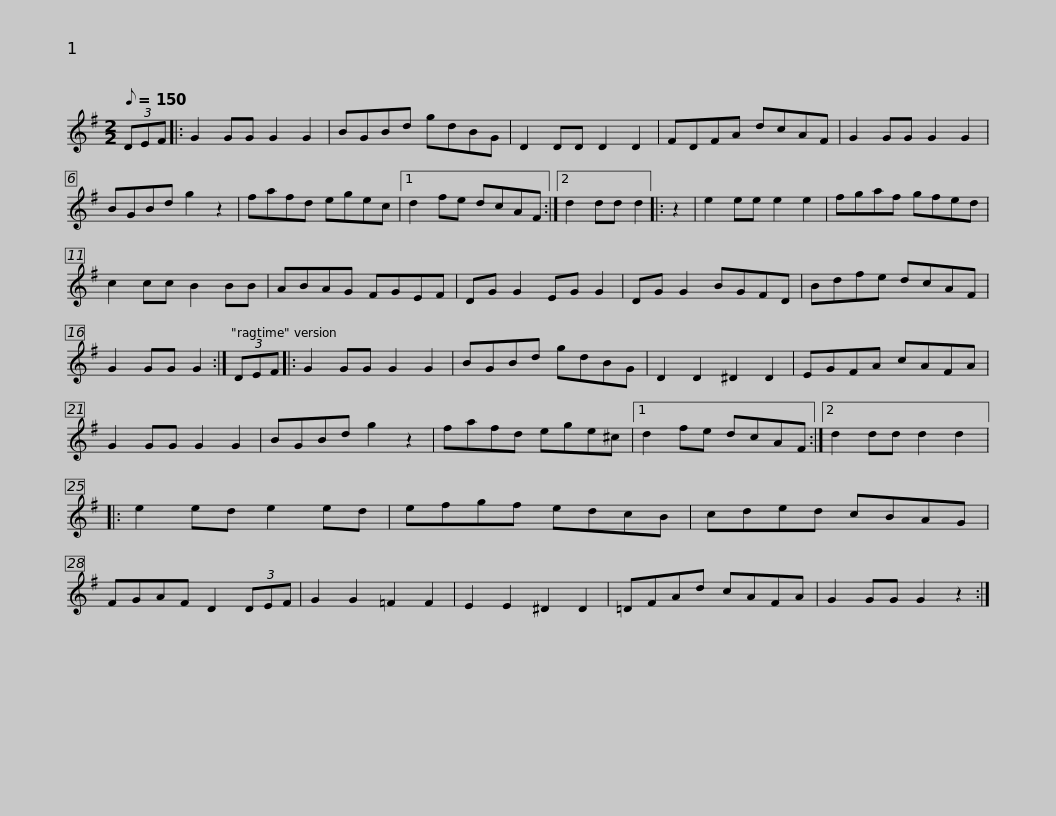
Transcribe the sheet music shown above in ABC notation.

X:1
L:1/8
Q:1/8=150
M:2/2
I:linebreak $
K:G
V:1 treble
V:1
 (3DEF |: G2 GG G2 G2 | BGBd gdBG | D2 DD D2 D2 | FDFA dcAF | %5
 G2 GG G2 G2 | BGBd g2 z2 |$ fafd egec |1 d2 fe dcAF :|2 d2 dd d2 |: %10
 z2 | e2 ee e2 e2 | fgaf gfed | c2 cc B2 BB |$ ABAG FGEF | %15
 DG G2 EG G2 | DG G2 BGFD | Bdfe dcAF | G2 GG G2 :| (3DEF |: %20
 G2 GG G2 G2 |$ BGBd gdBG | D2 D2 ^D2 D2 | EGFA cAFA | G2 GG G2 G2 | %25
 BGBd g2 z2 | fafd ege^c |1$ d2 fe dcAF :|2 d2 dd d2 d2 |: e2 ed e2 ed | %30
 efgf edcB | cded cBAG | FGAF D2 (3DEF |$ G2 G2 =F2 F2 | E2 E2 ^D2 D2 | %35
 =DFAd cAFA | G2 GG G2 z2 :| %37
